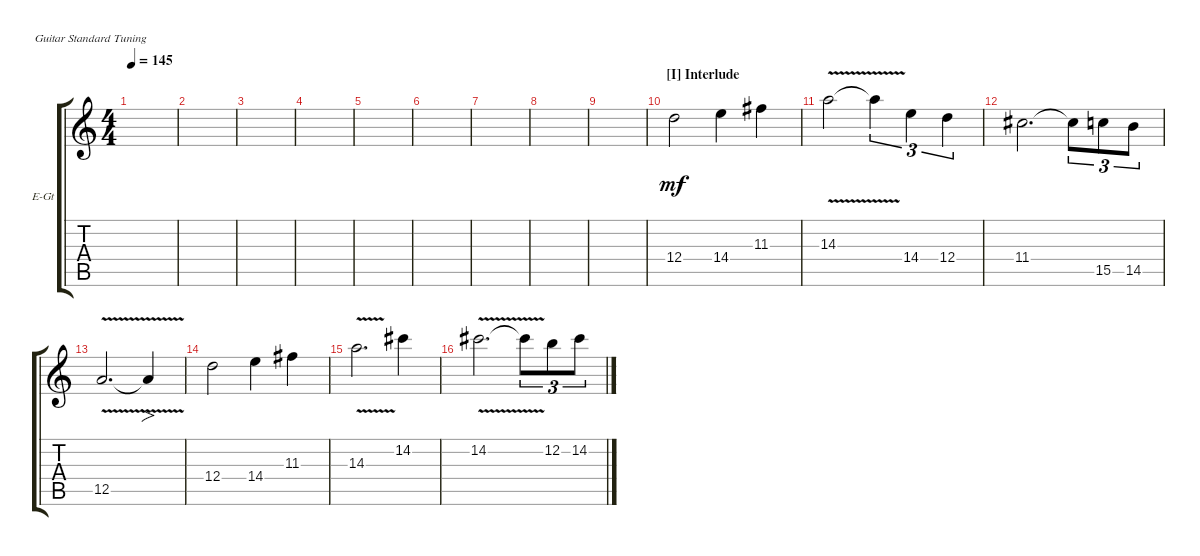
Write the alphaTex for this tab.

\defaultSystemsLayout 4
\bracketExtendMode groupsimilarinstruments
\firstSystemTrackNameOrientation horizontal
\otherSystemsTrackNameOrientation horizontal
\track ("Right Side Trumpet/etc" "E-Gt") {instrument electricguitarclean}
\staff {score tabs}
\tuning (E4 B3 G3 D3 A2 E2)
\ts (4 4)
\tempo 145
\clef g2
\ks c
|
|
|
|
|
|
|
|
|
\section ("I" "Interlude")
12.4.2{dy mf} 14.4.4 11.3.4 |
14.3{v}.2 14.3{v t}.4{tu (3 2)} 14.4.4{tu (3 2)} 12.4.4{tu (3 2)} |
11.4.2{d} 11.4{t}.8{tu (3 2)} 15.5.8{tu (3 2)} 14.5.8{tu (3 2)} |
12.5{v}.2{d} 12.5{v t}.4{fo} |
12.4.2 14.4.4 11.3.4 |
14.3{v}.2{d} 14.2.4 |
14.2{v}.2{d} 14.2{v t}.8{tu (3 2)} 12.2.8{tu (3 2)} 14.2.8{tu (3 2)}
